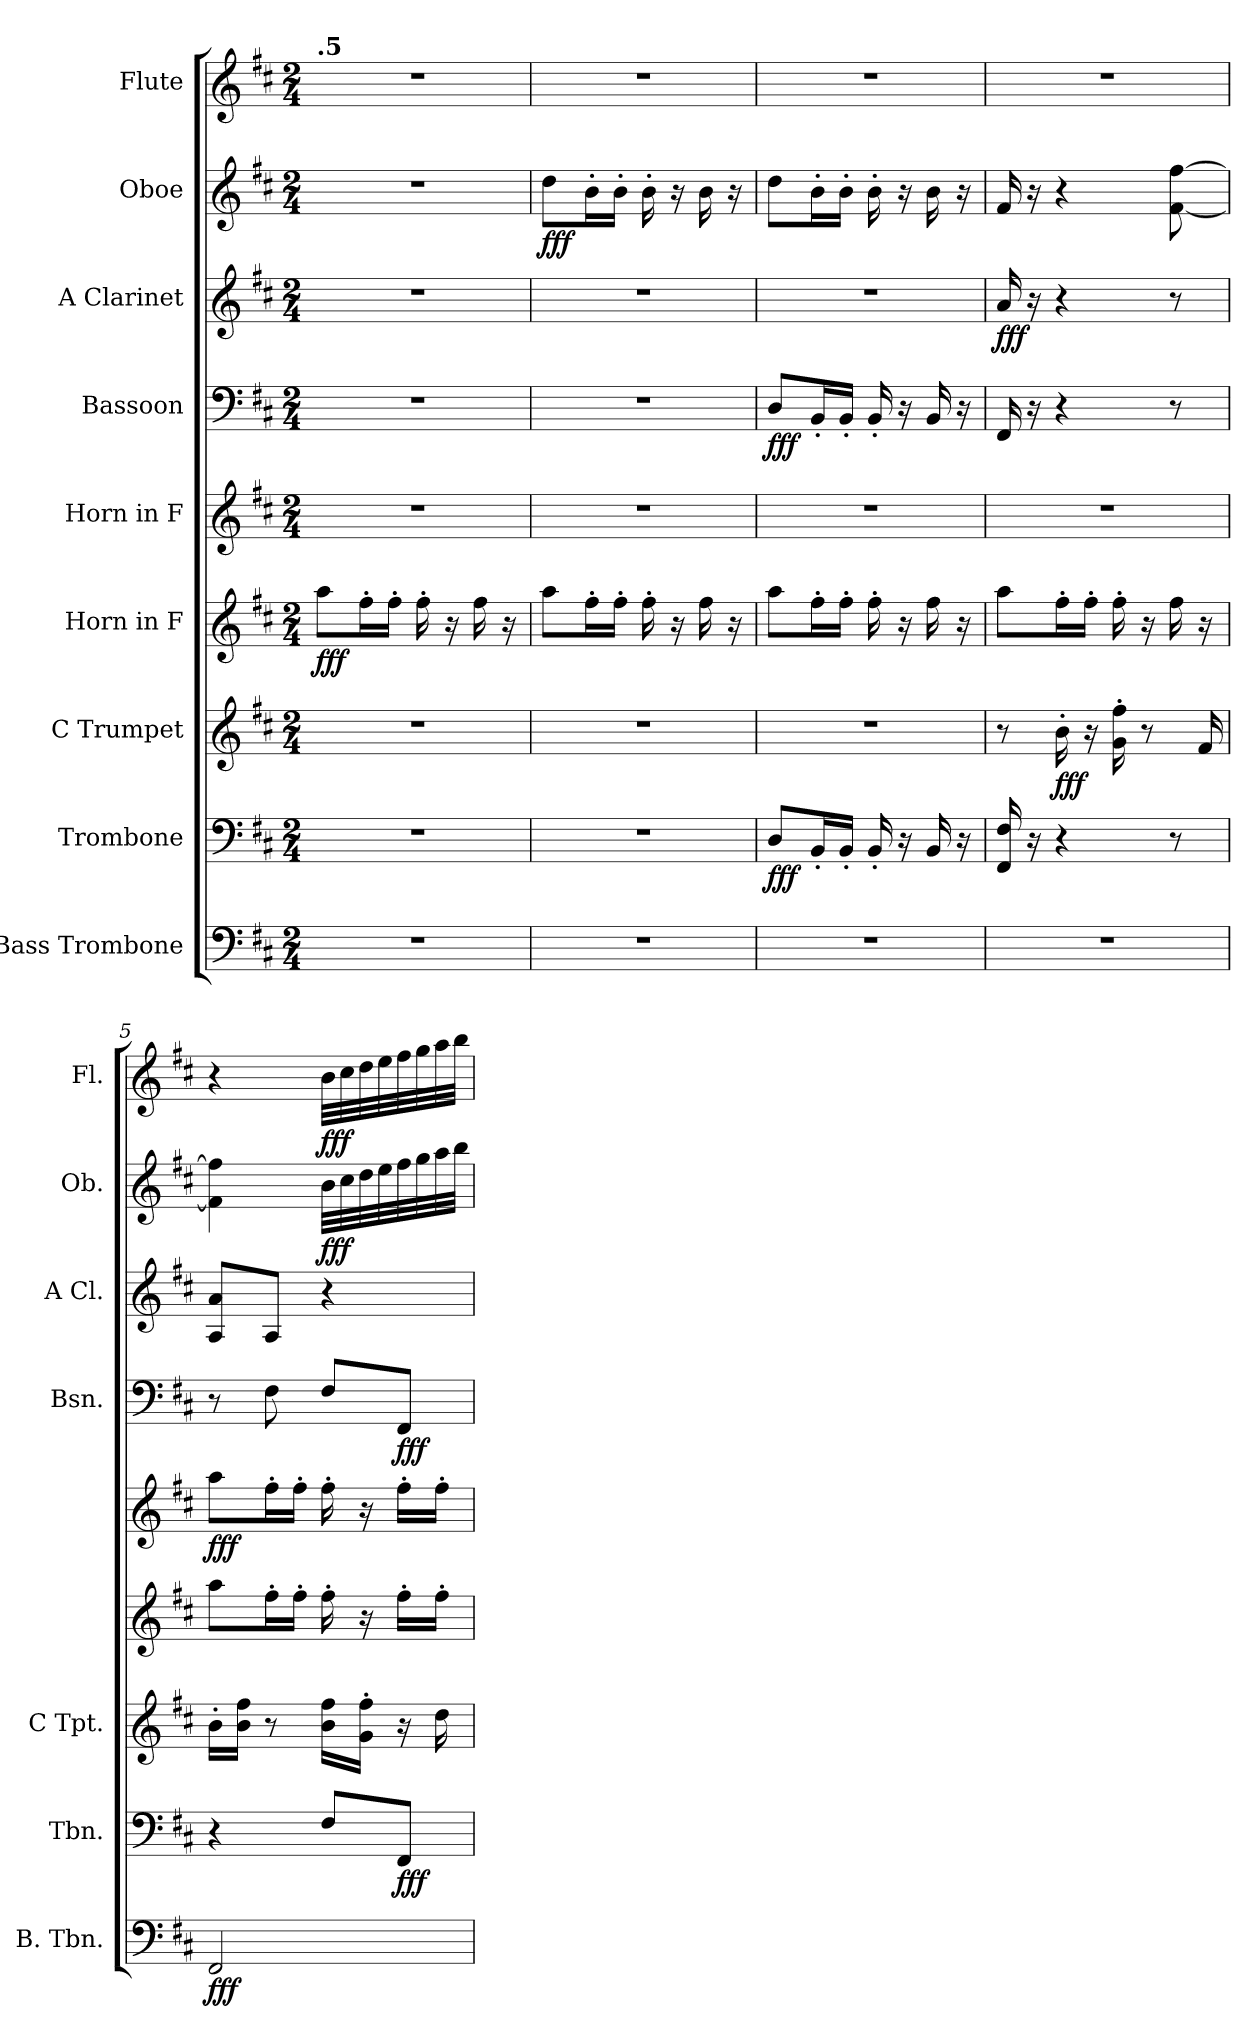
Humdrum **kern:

**kern	**dynam	**kern	**dynam	**kern	**dynam	**kern	**dynam	**kern	**dynam	**kern	**dynam	**kern	**dynam	**kern	**dynam	**kern	**dynam
*part9	*part9	*part8	*part8	*part7	*part7	*part6	*part6	*part5	*part5	*part4	*part4	*part3	*part3	*part2	*part2	*part1	*part1
*staff9	*staff9	*staff8	*staff8	*staff7	*staff7	*staff6	*staff6	*staff5	*staff5	*staff4	*staff4	*staff3	*staff3	*staff2	*staff2	*staff1	*staff1
*I"Bass Trombone	*	*I"Trombone	*	*I"C Trumpet	*	*I"Horn in F	*	*I"Horn in F	*	*I"Bassoon	*	*I"A Clarinet	*	*I"Oboe	*	*I"Flute	*
*I'B. Tbn.	*	*I'Tbn.	*	*I'C Tpt.	*	*	*	*	*	*I'Bsn.	*	*I'A Cl.	*	*I'Ob.	*	*I'Fl.	*
*clefF4	*	*clefF4	*	*clefG2	*	*clefG2	*	*clefG2	*	*clefF4	*	*clefG2	*	*clefG2	*	*clefG2	*
*	*	*	*	*	*	*ITrd4c7	*	*ITrd4c7	*	*	*	*ITrd2c3	*	*	*	*	*
*k[f#c#]	*	*k[f#c#]	*	*k[f#c#]	*	*k[f#]	*	*k[f#]	*	*k[f#c#]	*	*k[f#c#g#d#a#]	*	*k[f#c#]	*	*k[f#c#]	*
*M2/4	*	*M2/4	*	*M2/4	*	*M2/4	*	*M2/4	*	*M2/4	*	*M2/4	*	*M2/4	*	*M2/4	*
*MM129	*	*MM129	*	*MM129	*	*MM129	*	*MM129	*	*MM129	*	*MM129	*	*MM129	*	*MM129	*
=1	=1	=1	=1	=1	=1	=1	=1	=1	=1	=1	=1	=1	=1	=1	=1	=1	=1
!	!	!	!	!	!	!	!	!	!	!	!	!	!	!	!	!LO:TX:a:B:t=.5	!
!	!	!	!	!	!	!	!LO:DY:b	!	!	!	!	!	!	!	!	!	!
2r	.	2r	.	2r	.	8dd\L	fff	2r	.	2r	.	2r	.	2r	.	2r	.
.	.	.	.	.	.	16b'\L	.	.	.	.	.	.	.	.	.	.	.
.	.	.	.	.	.	16b'\JJ	.	.	.	.	.	.	.	.	.	.	.
.	.	.	.	.	.	16b'\	.	.	.	.	.	.	.	.	.	.	.
.	.	.	.	.	.	16r	.	.	.	.	.	.	.	.	.	.	.
.	.	.	.	.	.	16b\	.	.	.	.	.	.	.	.	.	.	.
.	.	.	.	.	.	16r	.	.	.	.	.	.	.	.	.	.	.
=2	=2	=2	=2	=2	=2	=2	=2	=2	=2	=2	=2	=2	=2	=2	=2	=2	=2
!	!	!	!	!	!	!	!	!	!	!	!	!	!	!	!LO:DY:b	!	!
2r	.	2r	.	2r	.	8dd\L	.	2r	.	2r	.	2r	.	8dd\L	fff	2r	.
.	.	.	.	.	.	16b'\L	.	.	.	.	.	.	.	16b'\L	.	.	.
.	.	.	.	.	.	16b'\JJ	.	.	.	.	.	.	.	16b'\JJ	.	.	.
.	.	.	.	.	.	16b'\	.	.	.	.	.	.	.	16b'\	.	.	.
.	.	.	.	.	.	16r	.	.	.	.	.	.	.	16r	.	.	.
.	.	.	.	.	.	16b\	.	.	.	.	.	.	.	16b\	.	.	.
.	.	.	.	.	.	16r	.	.	.	.	.	.	.	16r	.	.	.
=3	=3	=3	=3	=3	=3	=3	=3	=3	=3	=3	=3	=3	=3	=3	=3	=3	=3
!	!	!	!LO:DY:b	!	!	!	!	!	!	!	!LO:DY:b	!	!	!	!	!	!
2r	.	8D/L	fff	2r	.	8dd\L	.	2r	.	8D/L	fff	2r	.	8dd\L	.	2r	.
.	.	16BB'/L	.	.	.	16b'\L	.	.	.	16BB'/L	.	.	.	16b'\L	.	.	.
.	.	16BB'/JJ	.	.	.	16b'\JJ	.	.	.	16BB'/JJ	.	.	.	16b'\JJ	.	.	.
.	.	16BB'/	.	.	.	16b'\	.	.	.	16BB'/	.	.	.	16b'\	.	.	.
.	.	16r	.	.	.	16r	.	.	.	16r	.	.	.	16r	.	.	.
.	.	16BB/	.	.	.	16b\	.	.	.	16BB/	.	.	.	16b\	.	.	.
.	.	16r	.	.	.	16r	.	.	.	16r	.	.	.	16r	.	.	.
=4	=4	=4	=4	=4	=4	=4	=4	=4	=4	=4	=4	=4	=4	=4	=4	=4	=4
!	!	!	!	!	!	!	!	!	!	!	!	!	!LO:DY:b	!	!	!	!
2r	.	16FF#/ 16F#/	.	8r	.	8dd\L	.	2r	.	16FF#/	.	16f#/	fff	16f#/	.	2r	.
.	.	16r	.	.	.	.	.	.	.	16r	.	16r	.	16r	.	.	.
!	!	!	!	!	!LO:DY:b	!	!	!	!	!	!	!	!	!	!	!	!
.	.	4r	.	16b'\	fff	16b'\L	.	.	.	4r	.	4r	.	4r	.	.	.
.	.	.	.	16r	.	16b'\JJ	.	.	.	.	.	.	.	.	.	.	.
.	.	.	.	16g\' 16ff#\'	.	16b'\	.	.	.	.	.	.	.	.	.	.	.
.	.	.	.	8r	.	16r	.	.	.	.	.	.	.	.	.	.	.
.	.	8r	.	.	.	16b\	.	.	.	8r	.	8r	.	[8f#\ [8ff#\	.	.	.
.	.	.	.	16f#/	.	16r	.	.	.	.	.	.	.	.	.	.	.
!!LO:PB:g=z
=5	=5	=5	=5	=5	=5	=5	=5	=5	=5	=5	=5	=5	=5	=5	=5	=5	=5
!	!LO:DY:b	!	!	!	!	!	!	!	!LO:DY:b	!	!	!	!	!	!	!	!
2FF#/	fff	4r	.	16b'\LL	.	8dd\L	.	8dd\L	fff	8r	.	8F#/ 8f#/L	.	4f#\] 4ff#\]	.	4r	.
.	.	.	.	16b\ 16ff#\JJ	.	.	.	.	.	.	.	.	.	.	.	.	.
.	.	.	.	8r	.	16b'\L	.	16b'\L	.	8F#\	.	8F#/J	.	.	.	.	.
.	.	.	.	.	.	16b'\JJ	.	16b'\JJ	.	.	.	.	.	.	.	.	.
!	!	!	!	!	!	!	!	!	!	!	!	!	!	!	!LO:DY:b	!	!LO:DY:b
.	.	8F#/L	.	16b\ 16ff#\LL	.	16b'\	.	16b'\	.	8F#/L	.	4r	.	32b\LLL	fff	32b\LLL	fff
.	.	.	.	.	.	.	.	.	.	.	.	.	.	32cc#\	.	32cc#\	.
.	.	.	.	16g\' 16ff#\'JJ	.	16r	.	16r	.	.	.	.	.	32dd\	.	32dd\	.
.	.	.	.	.	.	.	.	.	.	.	.	.	.	32ee\	.	32ee\	.
!	!	!	!LO:DY:b	!	!	!	!	!	!	!	!LO:DY:b	!	!	!	!	!	!
.	.	8FF#/J	fff	16r	.	16b'\LL	.	16b'\LL	.	8FF#/J	fff	.	.	32ff#\	.	32ff#\	.
.	.	.	.	.	.	.	.	.	.	.	.	.	.	32gg\	.	32gg\	.
.	.	.	.	16dd\	.	16b'\JJ	.	16b'\JJ	.	.	.	.	.	32aa\	.	32aa\	.
.	.	.	.	.	.	.	.	.	.	.	.	.	.	32bb\JJJ	.	32bb\JJJ	.
=	=	=	=	=	=	=	=	=	=	=	=	=	=	=	=	=	=
*-	*-	*-	*-	*-	*-	*-	*-	*-	*-	*-	*-	*-	*-	*-	*-	*-	*-
